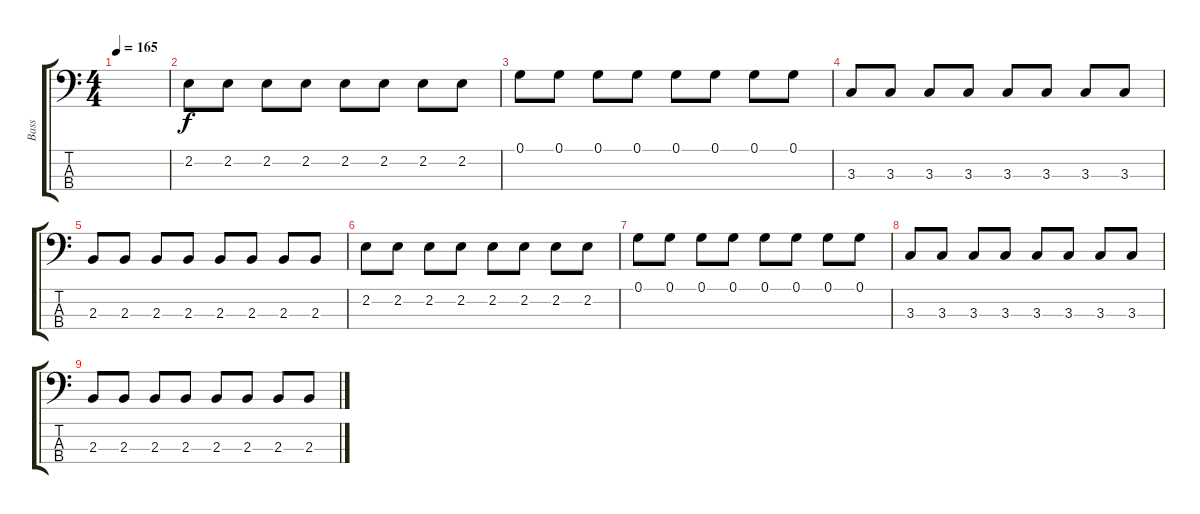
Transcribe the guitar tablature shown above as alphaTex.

\track ("Bass" "Bass") {instrument electricbassfinger}
\staff {score tabs}
\tuning (G2 D2 A1 E1) {hide}
\ts (4 4)
\tempo 165
\clef f4
\ks c
|
2.2.8 2.2.8 2.2.8 2.2.8 2.2.8 2.2.8 2.2.8 2.2.8 |
0.1.8 0.1.8 0.1.8 0.1.8 0.1.8 0.1.8 0.1.8 0.1.8 |
3.3.8 3.3.8 3.3.8 3.3.8 3.3.8 3.3.8 3.3.8 3.3.8 |
2.3.8 2.3.8 2.3.8 2.3.8 2.3.8 2.3.8 2.3.8 2.3.8 |
2.2.8 2.2.8 2.2.8 2.2.8 2.2.8 2.2.8 2.2.8 2.2.8 |
0.1.8 0.1.8 0.1.8 0.1.8 0.1.8 0.1.8 0.1.8 0.1.8 |
3.3.8 3.3.8 3.3.8 3.3.8 3.3.8 3.3.8 3.3.8 3.3.8 |
2.3.8 2.3.8 2.3.8 2.3.8 2.3.8 2.3.8 2.3.8 2.3.8
